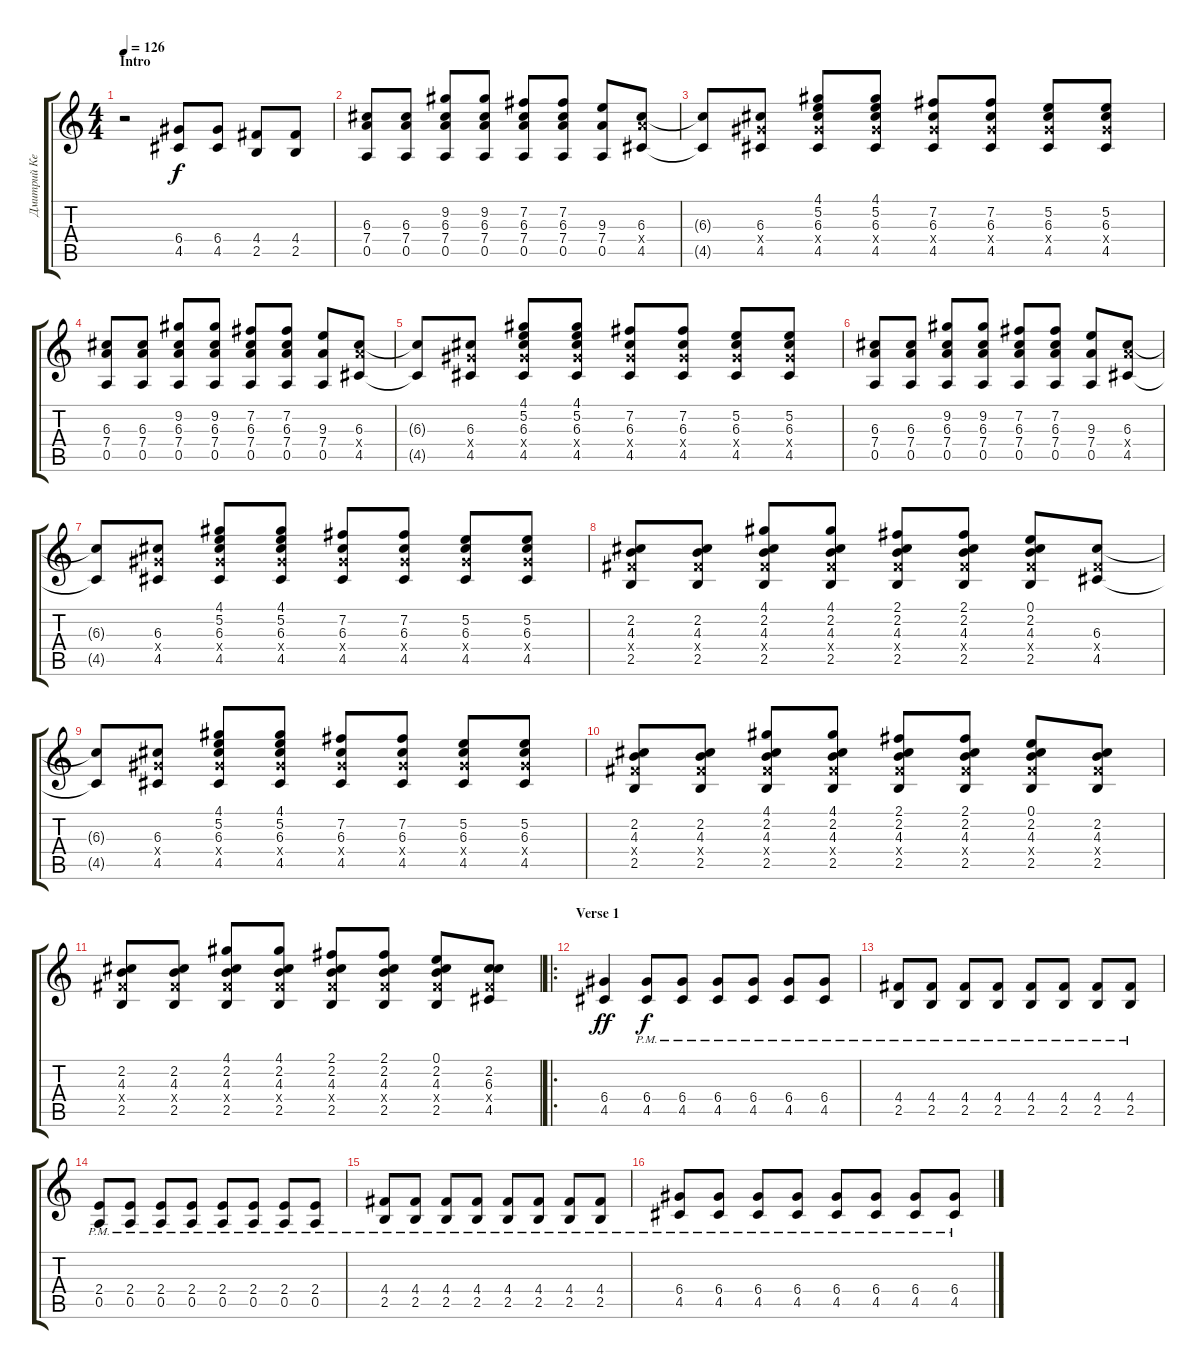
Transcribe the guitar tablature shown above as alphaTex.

\track ("Дмитрий Кежватов (Гитара 1)" "Дмитрий Ке") {instrument distortionguitar}
\staff {score tabs}
\tuning (E4 B3 G3 D3 A2 E2) {hide}
\ts (4 4)
\section ("" "Intro")
\tempo 126
\clef g2
\ks c
r.2{dy f instrument distortionguitar} (6.4 4.5).8 (6.4 4.5).8 (4.4 2.5).8 (4.4 2.5).8 |
(6.3 7.4 0.5).8 (6.3 7.4 0.5).8 (9.2 6.3 7.4 0.5).8 (9.2 6.3 7.4 0.5).8 (7.2 6.3 7.4 0.5).8 (7.2 6.3 7.4 0.5).8 (9.3 7.4 0.5).8 (6.3 7.4{x} 4.5).8 |
(6.3{t} 4.5{t}).8 (6.3 6.4{x} 4.5).8 (4.1 5.2 6.3 6.4{x} 4.5).8 (4.1 5.2 6.3 6.4{x} 4.5).8 (7.2 6.3 6.4{x} 4.5).8 (7.2 6.3 6.4{x} 4.5).8 (5.2 6.3 6.4{x} 4.5).8 (5.2 6.3 6.4{x} 4.5).8 |
(6.3 7.4 0.5).8 (6.3 7.4 0.5).8 (9.2 6.3 7.4 0.5).8 (9.2 6.3 7.4 0.5).8 (7.2 6.3 7.4 0.5).8 (7.2 6.3 7.4 0.5).8 (9.3 7.4 0.5).8 (6.3 7.4{x} 4.5).8 |
(6.3{t} 4.5{t}).8 (6.3 6.4{x} 4.5).8 (4.1 5.2 6.3 6.4{x} 4.5).8 (4.1 5.2 6.3 6.4{x} 4.5).8 (7.2 6.3 6.4{x} 4.5).8 (7.2 6.3 6.4{x} 4.5).8 (5.2 6.3 6.4{x} 4.5).8 (5.2 6.3 6.4{x} 4.5).8 |
(6.3 7.4 0.5).8 (6.3 7.4 0.5).8 (9.2 6.3 7.4 0.5).8 (9.2 6.3 7.4 0.5).8 (7.2 6.3 7.4 0.5).8 (7.2 6.3 7.4 0.5).8 (9.3 7.4 0.5).8 (6.3 7.4{x} 4.5).8 |
(6.3{t} 4.5{t}).8 (6.3 6.4{x} 4.5).8 (4.1 5.2 6.3 6.4{x} 4.5).8 (4.1 5.2 6.3 6.4{x} 4.5).8 (7.2 6.3 6.4{x} 4.5).8 (7.2 6.3 6.4{x} 4.5).8 (5.2 6.3 6.4{x} 4.5).8 (5.2 6.3 6.4{x} 4.5).8 |
(2.2 4.3 4.4{x} 2.5).8 (2.2 4.3 4.4{x} 2.5).8 (4.1 2.2 4.3 4.4{x} 2.5).8 (4.1 2.2 4.3 4.4{x} 2.5).8 (2.1 2.2 4.3 4.4{x} 2.5).8 (2.1 2.2 4.3 4.4{x} 2.5).8 (0.1 2.2 4.3 4.4{x} 2.5).8 (6.3 4.4{x} 4.5).8 |
(6.3{t} 4.5{t}).8 (6.3 6.4{x} 4.5).8 (4.1 5.2 6.3 6.4{x} 4.5).8 (4.1 5.2 6.3 6.4{x} 4.5).8 (7.2 6.3 6.4{x} 4.5).8 (7.2 6.3 6.4{x} 4.5).8 (5.2 6.3 6.4{x} 4.5).8 (5.2 6.3 6.4{x} 4.5).8 |
(2.2 4.3 4.4{x} 2.5).8 (2.2 4.3 4.4{x} 2.5).8 (4.1 2.2 4.3 4.4{x} 2.5).8 (4.1 2.2 4.3 4.4{x} 2.5).8 (2.1 2.2 4.3 4.4{x} 2.5).8 (2.1 2.2 4.3 4.4{x} 2.5).8 (0.1 2.2 4.3 4.4{x} 2.5).8 (2.2 4.3 4.4{x} 2.5).8 |
(2.2 4.3 4.4{x} 2.5).8 (2.2 4.3 4.4{x} 2.5).8 (4.1 2.2 4.3 4.4{x} 2.5).8 (4.1 2.2 4.3 4.4{x} 2.5).8 (2.1 2.2 4.3 4.4{x} 2.5).8 (2.1 2.2 4.3 4.4{x} 2.5).8 (0.1 2.2 4.3 4.4{x} 2.5).8 (2.2 6.3 4.4{x} 4.5).8 |
\ro
\section ("" "Verse 1")
(6.4 4.5).4{dy ff} (6.4{pm} 4.5{pm}).8{dy f} (6.4{pm} 4.5{pm}).8 (6.4{pm} 4.5{pm}).8 (6.4{pm} 4.5{pm}).8 (6.4{pm} 4.5{pm}).8 (6.4{pm} 4.5{pm}).8 |
(4.4{pm} 2.5{pm}).8 (4.4{pm} 2.5{pm}).8 (4.4{pm} 2.5{pm}).8 (4.4{pm} 2.5{pm}).8 (4.4{pm} 2.5{pm}).8 (4.4{pm} 2.5{pm}).8 (4.4{pm} 2.5{pm}).8 (4.4{pm} 2.5{pm}).8 |
(2.4{pm} 0.5{pm}).8 (2.4{pm} 0.5{pm}).8 (2.4{pm} 0.5{pm}).8 (2.4{pm} 0.5{pm}).8 (2.4{pm} 0.5{pm}).8 (2.4{pm} 0.5{pm}).8 (2.4{pm} 0.5{pm}).8 (2.4{pm} 0.5{pm}).8 |
(4.4{pm} 2.5{pm}).8 (4.4{pm} 2.5{pm}).8 (4.4{pm} 2.5{pm}).8 (4.4{pm} 2.5{pm}).8 (4.4{pm} 2.5{pm}).8 (4.4{pm} 2.5{pm}).8 (4.4{pm} 2.5{pm}).8 (4.4{pm} 2.5{pm}).8 |
(6.4{pm} 4.5{pm}).8 (6.4{pm} 4.5{pm}).8 (6.4{pm} 4.5{pm}).8 (6.4{pm} 4.5{pm}).8 (6.4{pm} 4.5{pm}).8 (6.4{pm} 4.5{pm}).8 (6.4{pm} 4.5{pm}).8 (6.4{pm} 4.5{pm}).8
